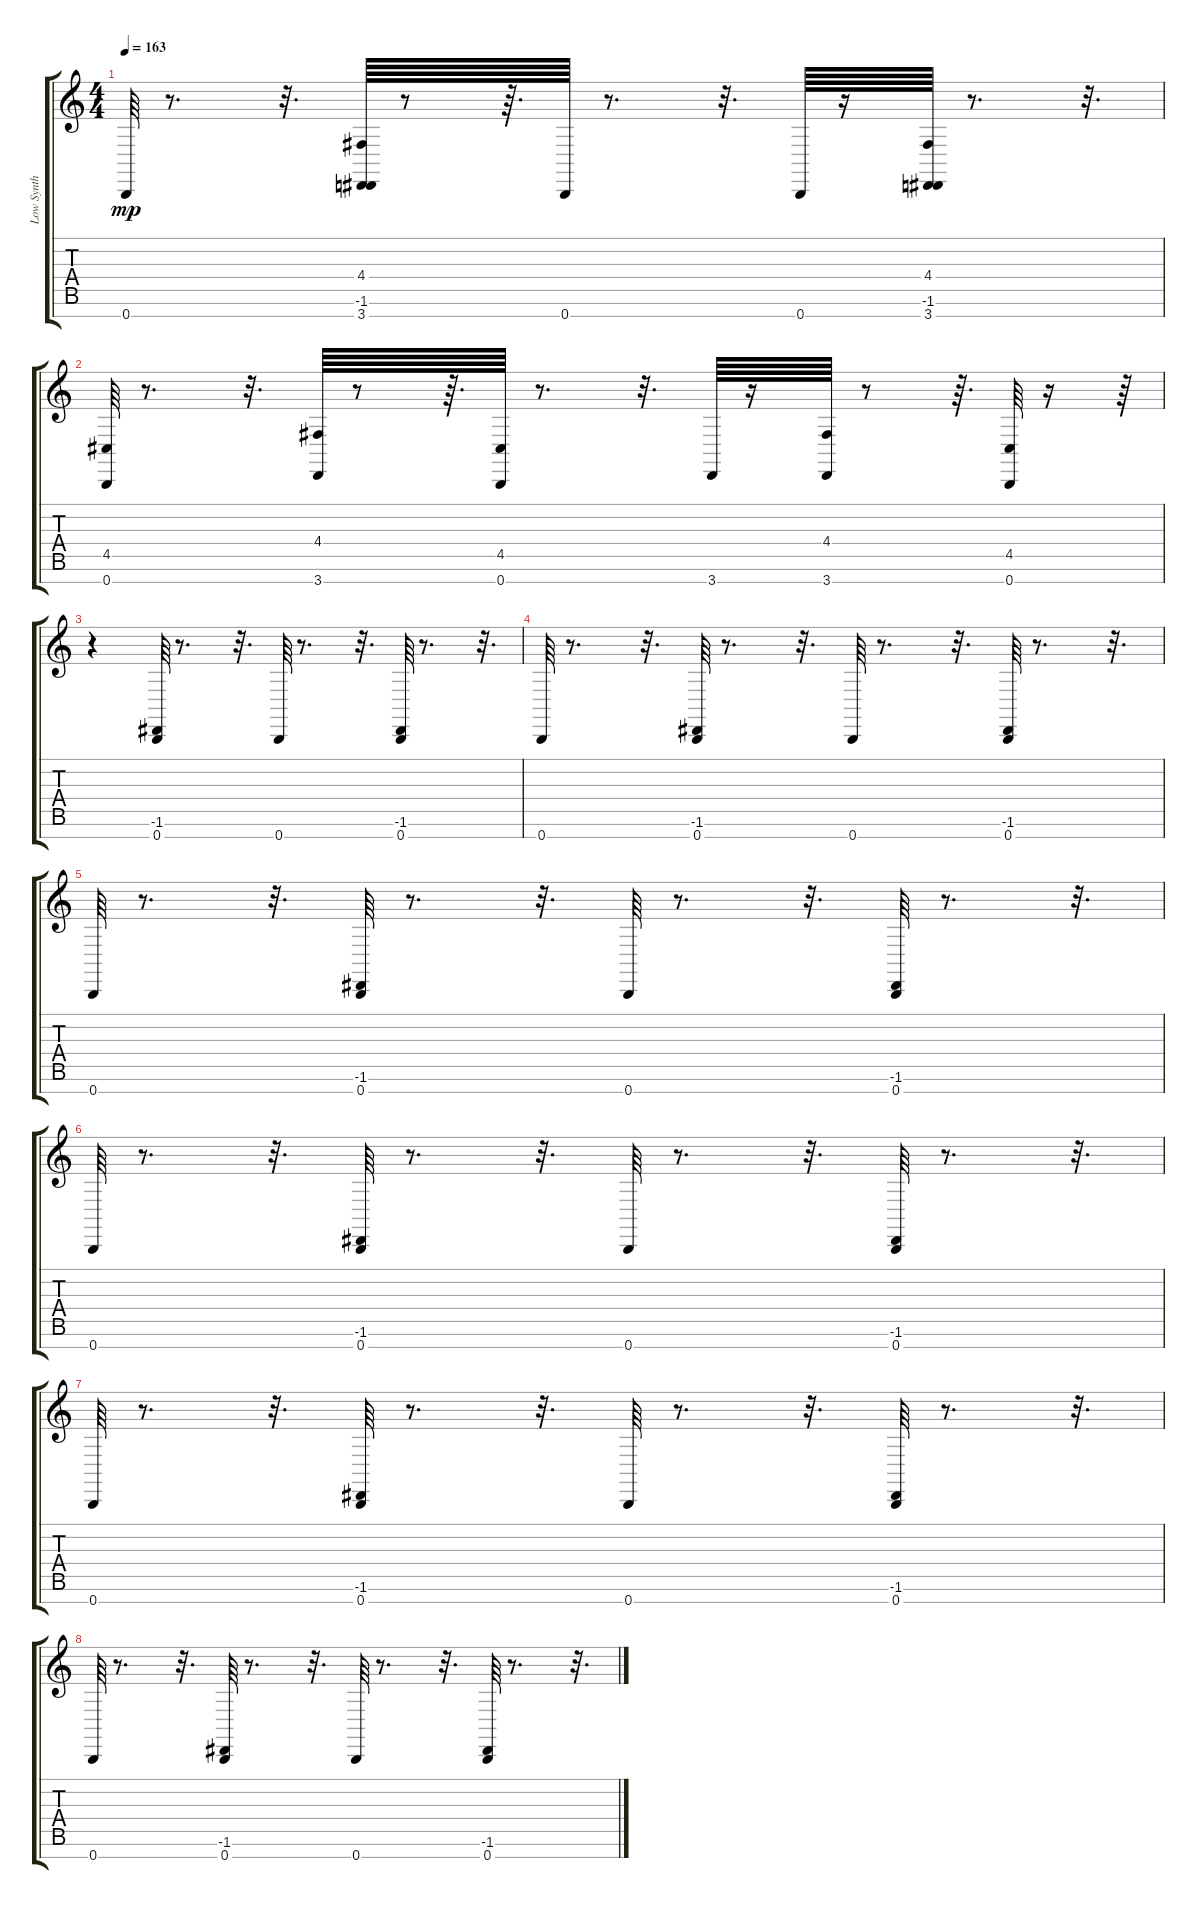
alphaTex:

\track ("Low Synth" "Low Synth") {instrument acousticgrandpiano}
\staff {score tabs}
\tuning (E4 B3 G3 D3 A2 E2 B1) {hide}
\ts (4 4)
\tempo 163
\clef g2
\ks c
0.7.64{dy mp} r.8{d} r.32{d} (4.4 -1.6 3.7).64 r.8 r.64{d} 0.7.64 r.8{d} r.32{d} 0.7.64 r.16 (4.4 -1.6 3.7).64 r.8{d} r.32{d} |
(4.5 0.7).64 r.8{d} r.32{d} (4.4 3.7).64 r.8 r.64{d} (4.5 0.7).64 r.8{d} r.32{d} 3.7.64 r.16 (4.4 3.7).64 r.8 r.64{d} (4.5 0.7).64 r.16 r.64 |
r.4 (-1.6 0.7).64 r.8{d} r.32{d} 0.7.64 r.8{d} r.32{d} (-1.6 0.7).64 r.8{d} r.32{d} |
0.7.64 r.8{d} r.32{d} (-1.6 0.7).64 r.8{d} r.32{d} 0.7.64 r.8{d} r.32{d} (-1.6 0.7).64 r.8{d} r.32{d} |
0.7.64 r.8{d} r.32{d} (-1.6 0.7).64 r.8{d} r.32{d} 0.7.64 r.8{d} r.32{d} (-1.6 0.7).64 r.8{d} r.32{d} |
0.7.64 r.8{d} r.32{d} (-1.6 0.7).64 r.8{d} r.32{d} 0.7.64 r.8{d} r.32{d} (-1.6 0.7).64 r.8{d} r.32{d} |
0.7.64 r.8{d} r.32{d} (-1.6 0.7).64 r.8{d} r.32{d} 0.7.64 r.8{d} r.32{d} (-1.6 0.7).64 r.8{d} r.32{d} |
0.7.64 r.8{d} r.32{d} (-1.6 0.7).64 r.8{d} r.32{d} 0.7.64 r.8{d} r.32{d} (-1.6 0.7).64 r.8{d} r.32{d}
